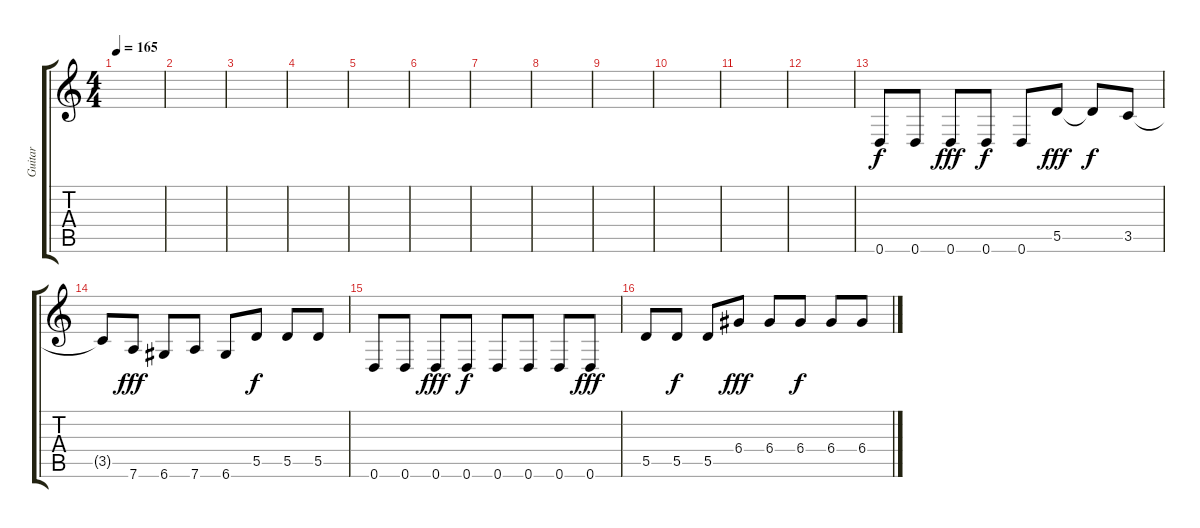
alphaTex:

\track ("Guitar" "Guitar") {instrument overdrivenguitar}
\staff {score tabs}
\tuning (E4 B3 G3 D3 A2 D2) {hide}
\ts (4 4)
\tempo 165
\clef g2
\ks c
|
|
|
|
|
|
|
|
|
|
|
|
0.6.8 0.6.8 0.6.8{dy fff} 0.6.8{dy f} 0.6.8 5.5.8{dy fff} 5.5{t}.8{dy f} 3.5.8 |
3.5{t}.8 7.6.8{dy fff} 6.6.8 7.6.8 6.6.8 5.5.8{dy f} 5.5.8 5.5.8 |
0.6.8 0.6.8 0.6.8{dy fff} 0.6.8{dy f} 0.6.8 0.6.8 0.6.8 0.6.8{dy fff} |
5.5.8 5.5.8{dy f} 5.5.8 6.4.8{dy fff} 6.4.8 6.4.8{dy f} 6.4.8 6.4.8
